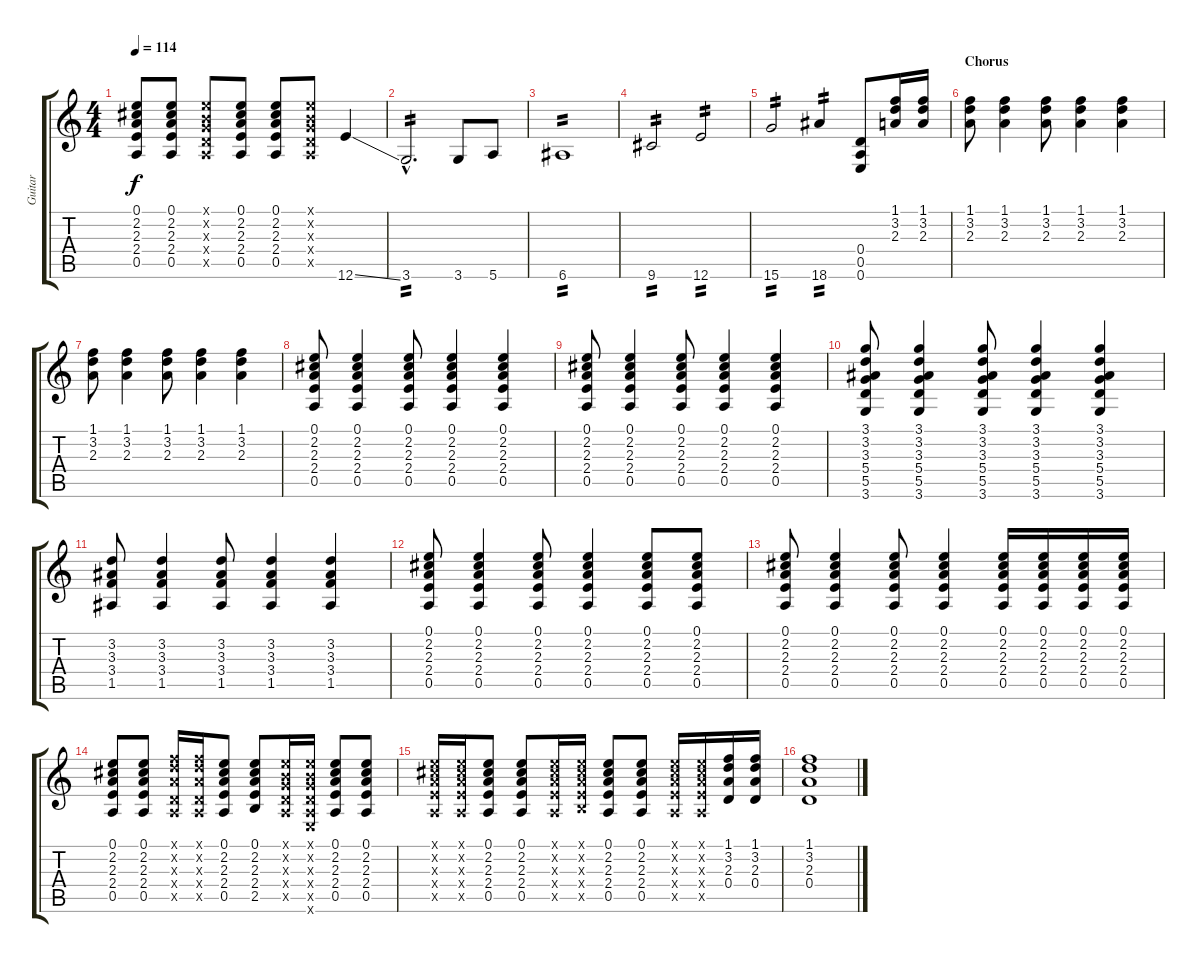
\track ("Guitar" "Guitar") {instrument distortionguitar}
\staff {score tabs}
\tuning (E4 B3 G3 D3 A2 E2) {hide}
\ts (4 4)
\tempo 114
\clef g2
\ks c
(0.1 2.2 2.3 2.4 0.5).8{dy f} (0.1 2.2 2.3 2.4 0.5).8 (0.1{x} 0.2{x} 0.3{x} 0.4{x} 0.5{x}).8 (0.1 2.2 2.3 2.4 0.5).8 (0.1 2.2 2.3 2.4 0.5).8 (0.1{x} 0.2{x} 0.3{x} 0.4{x} 0.5{x}).8 12.6{ss}.4 |
3.6{hac}.2{d tp 2} 3.6.8 5.6.8 |
6.6.1{tp 2} |
9.6.2{tp 2} 12.6.2{tp 2} |
15.6.2{tp 2} 18.6.4{tp 2} (0.4 0.5 0.6).8 (1.1 3.2 2.3).16 (1.1 3.2 2.3).16 |
\section ("" "Chorus")
(1.1 3.2 2.3).8 (1.1 3.2 2.3).4 (1.1 3.2 2.3).8 (1.1 3.2 2.3).4 (1.1 3.2 2.3).4 |
(1.1 3.2 2.3).8 (1.1 3.2 2.3).4 (1.1 3.2 2.3).8 (1.1 3.2 2.3).4 (1.1 3.2 2.3).4 |
(0.1 2.2 2.3 2.4 0.5).8 (0.1 2.2 2.3 2.4 0.5).4 (0.1 2.2 2.3 2.4 0.5).8 (0.1 2.2 2.3 2.4 0.5).4 (0.1 2.2 2.3 2.4 0.5).4 |
(0.1 2.2 2.3 2.4 0.5).8 (0.1 2.2 2.3 2.4 0.5).4 (0.1 2.2 2.3 2.4 0.5).8 (0.1 2.2 2.3 2.4 0.5).4 (0.1 2.2 2.3 2.4 0.5).4 |
(3.1 3.2 3.3 5.4 5.5 3.6).8 (3.1 3.2 3.3 5.4 5.5 3.6).4 (3.1 3.2 3.3 5.4 5.5 3.6).8 (3.1 3.2 3.3 5.4 5.5 3.6).4 (3.1 3.2 3.3 5.4 5.5 3.6).4 |
(3.2 3.3 3.4 1.5).8 (3.2 3.3 3.4 1.5).4 (3.2 3.3 3.4 1.5).8 (3.2 3.3 3.4 1.5).4 (3.2 3.3 3.4 1.5).4 |
(0.1 2.2 2.3 2.4 0.5).8 (0.1 2.2 2.3 2.4 0.5).4 (0.1 2.2 2.3 2.4 0.5).8 (0.1 2.2 2.3 2.4 0.5).4 (0.1 2.2 2.3 2.4 0.5).8 (0.1 2.2 2.3 2.4 0.5).8 |
(0.1 2.2 2.3 2.4 0.5).8 (0.1 2.2 2.3 2.4 0.5).4 (0.1 2.2 2.3 2.4 0.5).8 (0.1 2.2 2.3 2.4 0.5).4 (0.1 2.2 2.3 2.4 0.5).16 (0.1 2.2 2.3 2.4 0.5).16 (0.1 2.2 2.3 2.4 0.5).16 (0.1 2.2 2.3 2.4 0.5).16 |
(0.1 2.2 2.3 2.4 0.5).8 (0.1 2.2 2.3 2.4 0.5).8 (1.1{x} 3.2{x} 2.3{x} 0.4{x} 0.5{x}).16 (1.1{x} 3.2{x} 2.3{x} 0.4{x} 0.5{x}).16 (0.1 2.2 2.3 2.4 0.5).8 (0.1 2.2 2.3 2.4 2.5).8 (0.1{x} 0.2{x} 0.3{x} 0.4{x} 0.5{x}).16 (0.1{x} 0.2{x} 0.3{x} 0.4{x} 0.5{x} 0.6{x}).16 (0.1 2.2 2.3 2.4 0.5).8 (0.1 2.2 2.3 2.4 0.5).8 |
(0.1{x} 2.2{x} 2.3{x} 2.4{x} 0.5{x}).16 (0.1{x} 2.2{x} 2.3{x} 2.4{x} 0.5{x}).16 (0.1 2.2 2.3 2.4 0.5).8 (0.1 2.2 2.3 2.4 0.5).8 (0.1{x} 2.2{x} 2.3{x} 2.4{x} 0.5{x}).16 (0.1{x} 2.2{x} 2.3{x} 2.4{x} 2.5{x}).16 (0.1 2.2 2.3 2.4 0.5).8 (0.1 2.2 2.3 2.4 0.5).8 (0.1{x} 2.2{x} 2.3{x} 2.4{x} 0.5{x}).16 (0.1{x} 2.2{x} 2.3{x} 2.4{x} 0.5{x}).16 (1.1 3.2 2.3 0.4).16 (1.1 3.2 2.3 0.4).16 |
(1.1 3.2 2.3 0.4).1
